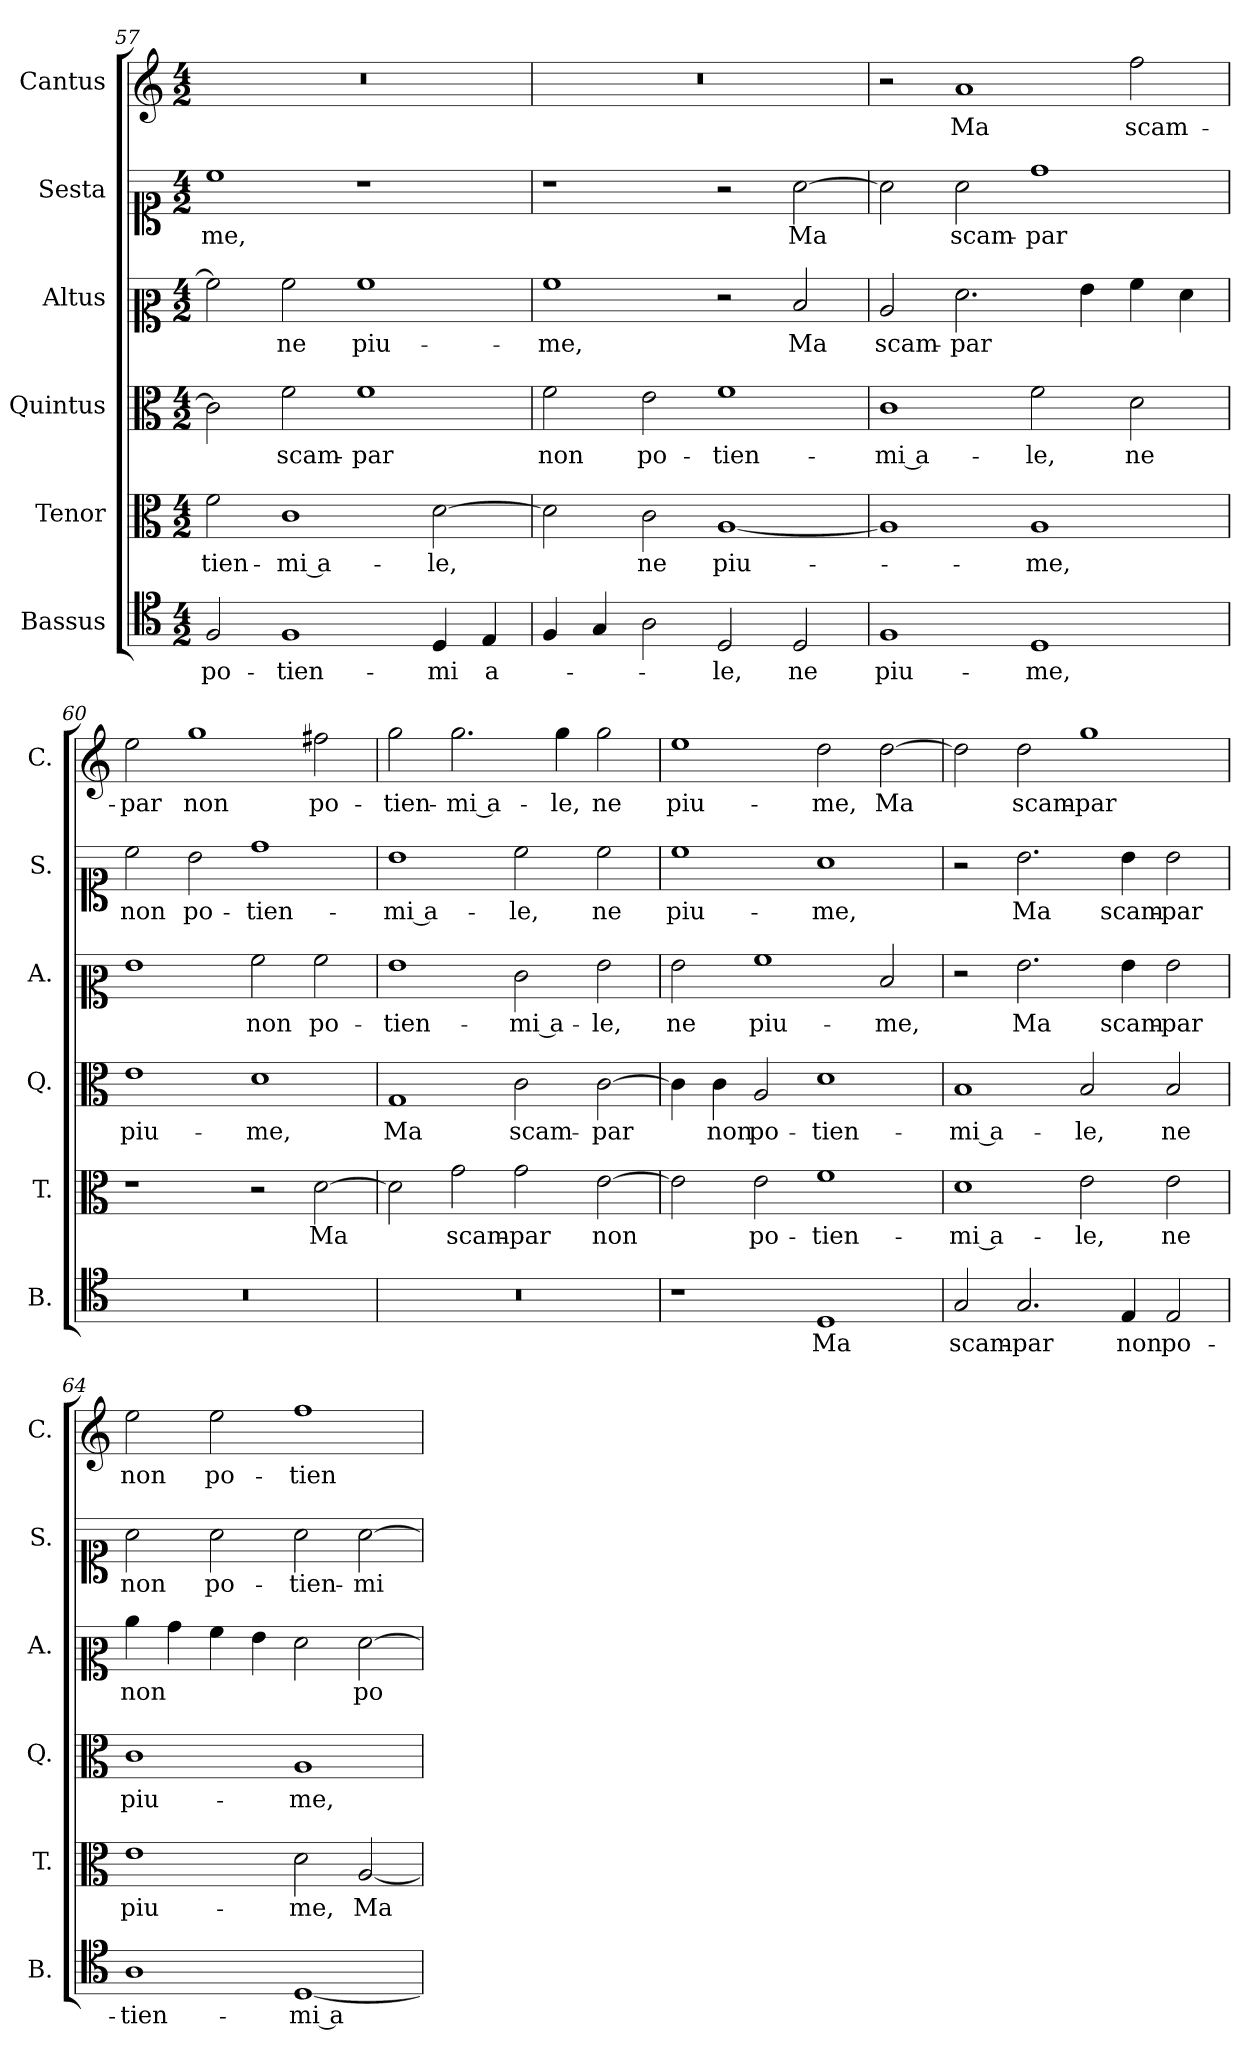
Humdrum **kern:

**kern	**text	**kern	**text	**kern	**text	**kern	**text	**kern	**text	**kern	**text
*part6	*part6	*part5	*part5	*part4	*part4	*part3	*part3	*part2	*part2	*part1	*part1
*staff6	*staff6	*staff5	*staff5	*staff4	*staff4	*staff3	*staff3	*staff2	*staff2	*staff1	*staff1
*I"Bassus	*	*I"Tenor	*	*I"Quintus	*	*I"Altus	*	*I"Sesta	*	*I"Cantus	*
*I'B.	*	*I'T.	*	*I'Q.	*	*I'A.	*	*I'S.	*	*I'C.	*
*clefC4	*	*clefC3	*	*clefC3	*	*clefC2	*	*clefC1	*	*clefG2	*
*k[]	*	*k[]	*	*k[]	*	*k[]	*	*k[]	*	*k[]	*
*M4/2	*	*M4/2	*	*M4/2	*	*M4/2	*	*M4/2	*	*M4/2	*
=57	=57	=57	=57	=57	=57	=57	=57	=57	=57	=57	=57
2F/	po-	2f\	-tien-	2c\]	.	2a\]	.	1cc	-me,	0r	.
1F	-tien-	1c	-mi a-	2f\	scam-	2a\	ne	.	.	.	.
.	.	.	.	1f	-par	1a	piu-	1r	.	.	.
4D/	-mi	[2d\	-le,	.	.	.	.	.	.	.	.
4E/	a-	.	.	.	.	.	.	.	.	.	.
=58	=58	=58	=58	=58	=58	=58	=58	=58	=58	=58	=58
4F/	.	2d\]	.	2f\	non	1a	-me,	1r	.	0r	.
4G/	.	.	.	.	.	.	.	.	.	.	.
2A\	.	2c\	ne	2e\	po-	.	.	.	.	.	.
2D/	-le,	[1A	piu-	1f	-tien-	2r	.	2r	.	.	.
2D/	ne	.	.	.	.	2d/	Ma	[2a\	Ma	.	.
=59	=59	=59	=59	=59	=59	=59	=59	=59	=59	=59	=59
1F	piu-	1A]	.	1c	-mi a-	2c/	scam-	2a\]	.	2r	.
.	.	.	.	.	.	2.f\	-par	2a\	scam-	1a	Ma
1D	-me,	1A	-me,	2f\	-le,	.	.	1dd	-par	.	.
.	.	.	.	.	.	4g\	.	.	.	.	.
.	.	.	.	2d\	ne	4a\	.	.	.	2ff\	scam-
.	.	.	.	.	.	4f\	.	.	.	.	.
=60	=60	=60	=60	=60	=60	=60	=60	=60	=60	=60	=60
0r	.	1r	.	1e	piu-	1g	.	2cc\	non	2ee\	-par
.	.	.	.	.	.	.	.	2b\	po-	1gg	non
.	.	2r	.	1d	-me,	2a\	non	1dd	-tien-	.	.
.	.	[2d\	Ma	.	.	2a\	po-	.	.	2ff#X\	po-
!!LO:PB:g=z
=61	=61	=61	=61	=61	=61	=61	=61	=61	=61	=61	=61
0r	.	2d\]	.	1G	Ma	1g	-tien-	1b	-mi a-	2gg\	-tien-
.	.	2g\	scam-	.	.	.	.	.	.	2.gg\	-mi a-
.	.	2g\	-par	2c\	scam-	2e\	-mi a-	2cc\	-le,	.	.
.	.	.	.	.	.	.	.	.	.	4gg\	-le,
.	.	[2e\	non	[2c\	-par	2g\	-le,	2cc\	ne	2gg\	ne
=62	=62	=62	=62	=62	=62	=62	=62	=62	=62	=62	=62
1r	.	2e\]	.	4c\]	.	2g\	ne	1cc	piu-	1ee	piu-
.	.	.	.	4c\	non	.	.	.	.	.	.
.	.	2e\	po-	2A/	po-	1a	piu-	.	.	.	.
1D	Ma	1f	-tien-	1d	-tien-	.	.	1a	-me,	2dd\	-me,
.	.	.	.	.	.	2d/	-me,	.	.	[2dd\	Ma
=63	=63	=63	=63	=63	=63	=63	=63	=63	=63	=63	=63
2G/	scam-	1d	-mi a-	1B	-mi a-	2r	.	2r	.	2dd\]	.
2.G/	-par	.	.	.	.	2.g\	Ma	2.b\	Ma	2dd\	scam-
.	.	2e\	-le,	2B/	-le,	.	.	.	.	1gg	-par
4E/	non	.	.	.	.	4g\	scam-	4b\	scam-	.	.
2E/	po-	2e\	ne	2B/	ne	2g\	-par	2b\	-par	.	.
=64	=64	=64	=64	=64	=64	=64	=64	=64	=64	=64	=64
1A	-tien-	1e	piu-	1c	piu-	4cc\	non	2a\	non	2ee\	non
.	.	.	.	.	.	4b\	.	.	.	.	.
.	.	.	.	.	.	4a\	.	2a\	po-	2ee\	po-
.	.	.	.	.	.	4g\	.	.	.	.	.
[1D	-mi a-	2d\	-me,	1A	-me,	2f\	.	2a\	-tien-	1ff	-tien-
.	.	[2A/	Ma	.	.	[2f\	po-	[2a\	-mi	.	.
=	=	=	=	=	=	=	=	=	=	=	=
*-	*-	*-	*-	*-	*-	*-	*-	*-	*-	*-	*-
